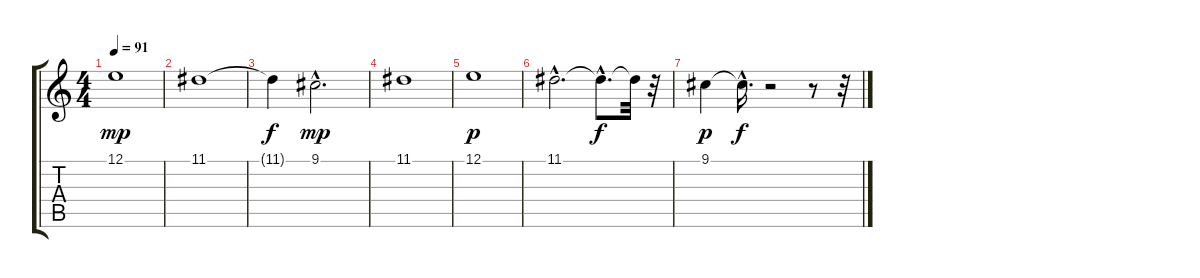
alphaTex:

\track "" {instrument choiraahs}
\staff {score tabs}
\tuning (E4 B3 G3 D3 A2 E2) {hide}
\ts (4 4)
\tempo 91
\clef g2
\ks c
12.1.1{dy mp} |
11.1.1 |
11.1{t}.4{dy f} 9.1{hac}.2{d dy mp} |
11.1.1 |
12.1.1{dy p} |
11.1{hac}.2{d} 11.1{hac t}.8{d dy f} 11.1{t}.32 r.32 |
9.1.4{dy p} 9.1{hac t}.16{d dy f} r.2 r.8 r.32
